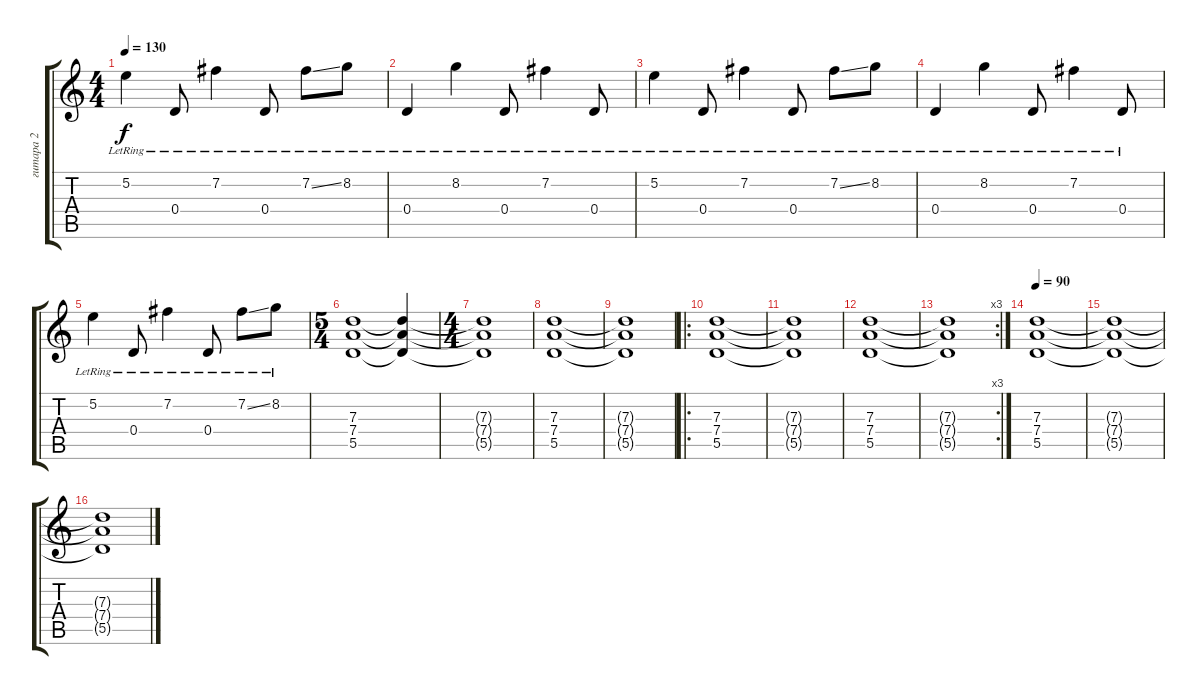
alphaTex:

\track ("гитара 2" "гитара 2") {instrument electricguitarmuted}
\staff {score tabs}
\tuning (E4 B3 G3 D3 A2 E2) {hide}
\ts (4 4)
\tempo 130
\clef g2
\ks c
5.2{lr}.4{dy f} 0.4{lr}.8 7.2{lr}.4 0.4{lr}.8 7.2{ss lr}.8 8.2{lr}.8 |
0.4{lr}.4{volume 16 instrument electricguitarjazz} 8.2{lr}.4 0.4{lr}.8 7.2{lr}.4 0.4{lr}.8 |
5.2{lr}.4 0.4{lr}.8 7.2{lr}.4 0.4{lr}.8 7.2{ss lr}.8 8.2{lr}.8 |
0.4{lr}.4{volume 16 instrument electricguitarjazz} 8.2{lr}.4 0.4{lr}.8 7.2{lr}.4 0.4{lr}.8 |
5.2{lr}.4 0.4{lr}.8 7.2{lr}.4 0.4{lr}.8 7.2{ss lr}.8 8.2{lr}.8 |
\ts (5 4)
(7.3 7.4 5.5).1{volume 13 instrument distortionguitar} (7.3{t} 7.4{t} 5.5{t}).4 |
\ts (4 4)
(7.3{t} 7.4{t} 5.5{t}).1 |
(7.3 7.4 5.5).1 |
(7.3{t} 7.4{t} 5.5{t}).1 |
\ro
(7.3 7.4 5.5).1 |
(7.3{t} 7.4{t} 5.5{t}).1 |
(7.3 7.4 5.5).1 |
\rc 3
(7.3{t} 7.4{t} 5.5{t}).1 |
\tempo 90
(7.3 7.4 5.5).1{volume 0} |
(7.3{t} 7.4{t} 5.5{t}).1 |
(7.3{t} 7.4{t} 5.5{t}).1
